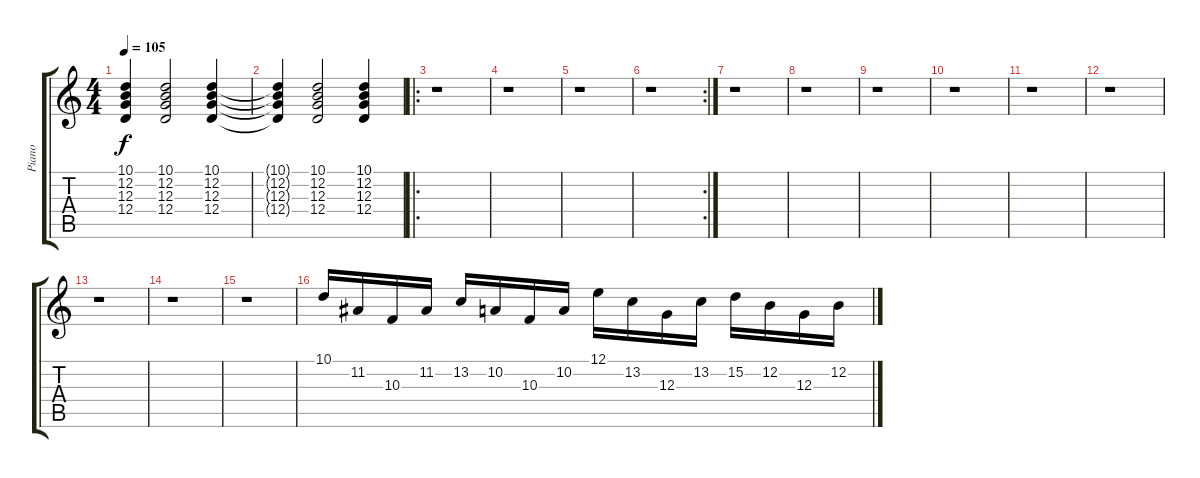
\track ("Piano" "Piano") {instrument brightacousticpiano}
\staff {score tabs}
\tuning (E4 B3 G3 D3 A2 E2) {hide}
\ts (4 4)
\tempo 105
\clef g2
\ks c
(10.1{t} 12.2{t} 12.3{t} 12.4{t}).4{dy f} (10.1 12.2 12.3 12.4).2 (10.1 12.2 12.3 12.4).4 |
(10.1{t} 12.2{t} 12.3{t} 12.4{t}).4 (10.1 12.2 12.3 12.4).2 (10.1 12.2 12.3 12.4).4 |
\ro
r.1 |
r.1 |
r.1 |
\rc 2
r.1 |
r.1 |
r.1 |
r.1 |
r.1 |
r.1 |
r.1 |
r.1 |
r.1 |
r.1 |
10.1.16 11.2.16 10.3.16 11.2.16 13.2.16 10.2.16 10.3.16 10.2.16 12.1.16 13.2.16 12.3.16 13.2.16 15.2.16 12.2.16 12.3.16 12.2.16
